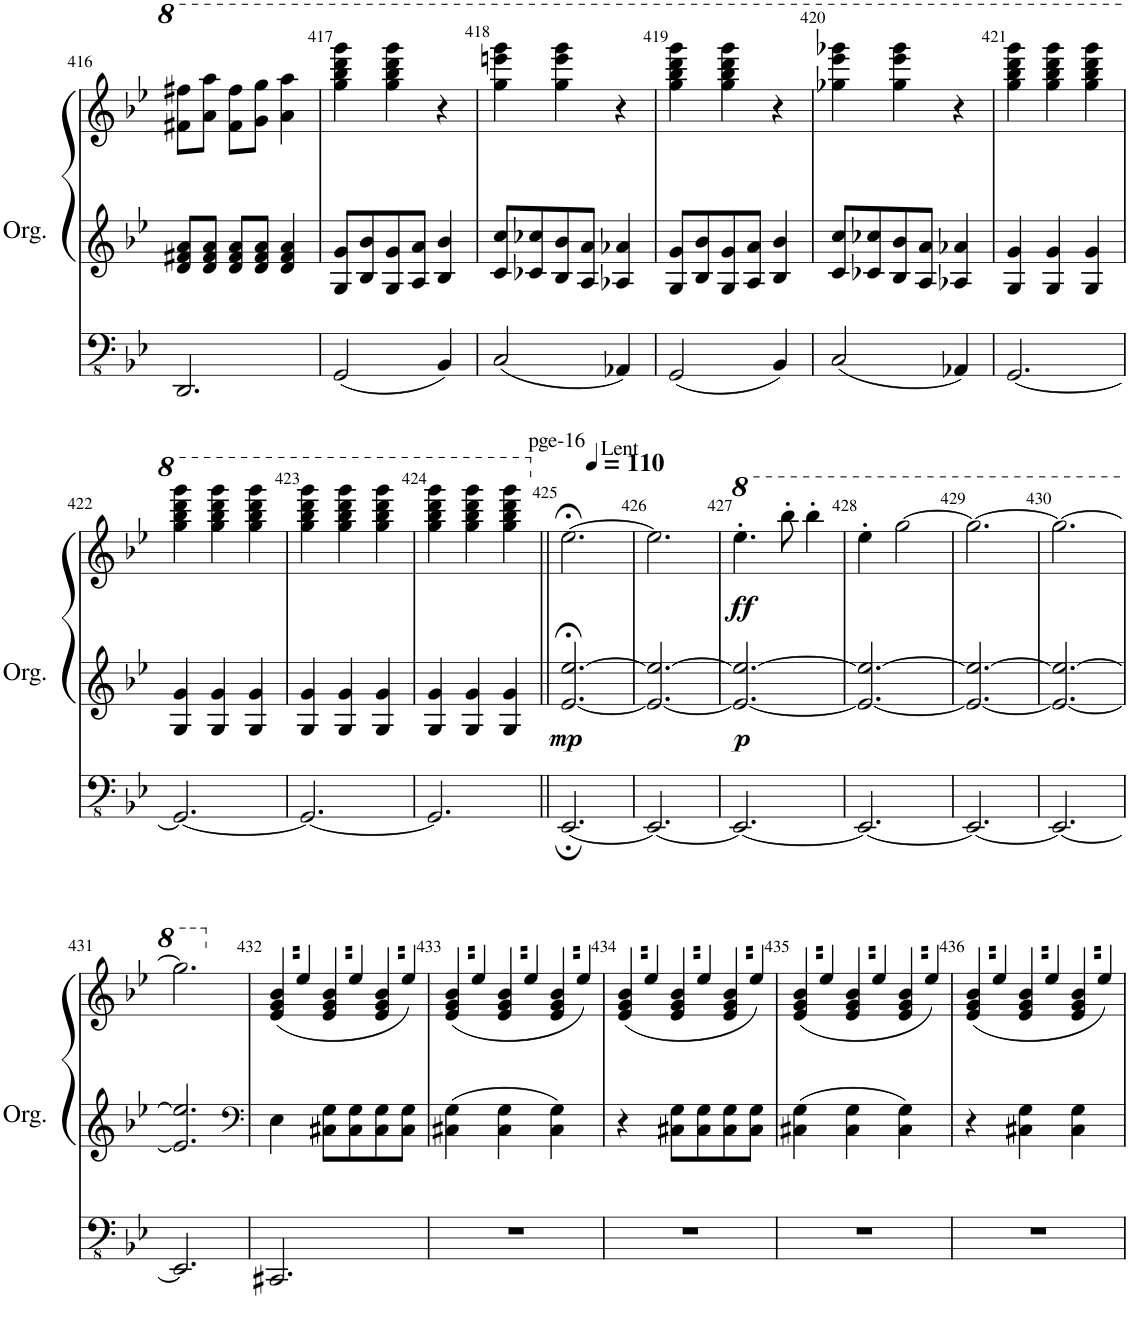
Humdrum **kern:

**kern	**kern	**kern	**dynam
*part1	*part1	*part1	*part1
*staff3	*staff2	*staff1	*staff1/2/3
*I"Orgue à tuyaux	*	*	*
*I'Org.	*	*	*
!!LO:PB:g=z
*clefFv4	*clefG2	*clefG2	*
*k[b-e-]	*k[b-e-]	*k[b-e-]	*
*M3/4	*M3/4	*M3/4	*
=416	=416	=416	=416
2.DDD/	8d/ 8f#X/ 8a/L	8ff#X\ 8fff#X\L	.
.	8d/ 8f#/ 8a/J	8aa\ 8aaa\J	.
.	8d/ 8f#/ 8a/L	8ff#\ 8fff#\L	.
.	8d/ 8f#/ 8a/J	8gg\ 8ggg\J	.
.	4d/ 4f#/ 4a/	4aa\ 4aaa\	.
=417	=417	=417	=417
2GGG/	8G/ 8g/L	4ggg\ 4bbb-\ 4dddd\ 4gggg\	.
.	8B-/ 8b-/	.	.
.	8G/ 8g/	4ggg\ 4bbb-\ 4dddd\ 4gggg\	.
.	8A/ 8a/J	.	.
4BBB-/	4B-/ 4b-/	4r	.
=418	=418	=418	=418
2CC/	8c/ 8cc/L	4ggg\ 4eeeen\ 4gggg\	.
.	8c-X/ 8cc-X/	.	.
.	8B-/ 8b-/	4ggg\ 4eeee\ 4gggg\	.
.	8A/ 8a/J	.	.
4AAA-X/	4A-X/ 4a-X/	4r	.
=419	=419	=419	=419
2GGG/	8G/ 8g/L	4ggg\ 4bbb-\ 4dddd\ 4gggg\	.
.	8B-/ 8b-/	.	.
.	8G/ 8g/	4ggg\ 4bbb-\ 4dddd\ 4gggg\	.
.	8A/ 8a/J	.	.
4BBB-/	4B-/ 4b-/	4r	.
=420	=420	=420	=420
2CC/	8c/ 8cc/L	4ggg-X\ 4eeee-\ 4gggg-X\	.
.	8c-X/ 8cc-X/	.	.
.	8B-/ 8b-/	4ggg-\ 4eeee-\ 4gggg-\	.
.	8A/ 8a/J	.	.
4AAA-X/	4A-X/ 4a-X/	4r	.
=421	=421	=421	=421
[2.GGG/	4G/ 4g/	4ggg\ 4bbb-\ 4dddd\ 4gggg\	.
.	4G/ 4g/	4ggg\ 4bbb-\ 4dddd\ 4gggg\	.
.	4G/ 4g/	4ggg\ 4bbb-\ 4dddd\ 4gggg\	.
!!LO:LB:g=z
=422	=422	=422	=422
2.GGG/_	4G/ 4g/	4ggg\ 4bbb-\ 4dddd\ 4gggg\	.
.	4G/ 4g/	4ggg\ 4bbb-\ 4dddd\ 4gggg\	.
.	4G/ 4g/	4ggg\ 4bbb-\ 4dddd\ 4gggg\	.
=423	=423	=423	=423
2.GGG/_	4G/ 4g/	4ggg\ 4bbb-\ 4dddd\ 4gggg\	.
.	4G/ 4g/	4ggg\ 4bbb-\ 4dddd\ 4gggg\	.
.	4G/ 4g/	4ggg\ 4bbb-\ 4dddd\ 4gggg\	.
=424	=424	=424	=424
2.GGG/]	4G/ 4g/	4ggg\ 4bbb-\ 4dddd\ 4gggg\	.
.	4G/ 4g/	4ggg\ 4bbb-\ 4dddd\ 4gggg\	.
.	4G/ 4g/	4ggg\ 4bbb-\ 4dddd\ 4gggg\	.
=425||	=425||	=425||	=425||
*	*	*MM110	*
!	!	!LO:TX:a:t=pge-16	!
!	!	!LO:TX:a:t=Lent	!
!	!	!	!LO:DY:b=2
[2.EEE-;/	[2.e-/;< [2.ee-/;<	[2.ee-;<\	mp
=426	=426	=426	=426
2.EEE-/_	2.e-/_ 2.ee-/_	2.ee-\]	.
=427	=427	=427	=427
*	*	*8va	*
!	!	!	!LO:DY:b=2
!	!	!	!LO:DY:n=1:b
2.EEE-/_	2.e-/_ 2.ee-/_	4.eee-'\	p ff
.	.	8bbb-'\	.
.	.	4bbb-'\	.
=428	=428	=428	=428
2.EEE-/_	2.e-/_ 2.ee-/_	4eee-'\	.
.	.	[2ggg\	.
=429	=429	=429	=429
2.EEE-/_	2.e-/_ 2.ee-/_	2.ggg\_	.
=430	=430	=430	=430
2.EEE-/_	2.e-/_ 2.ee-/_	2.ggg\_	.
!!LO:LB:g=z
=431	=431	=431	=431
2.EEE-/]	2.e-/] 2.ee-/]	2.ggg\]	.
=432	=432	=432	=432
*	*clefF4	*	*
*	*	*X8va	*
*	*	*tremolo	*
2.CCC#X/	4E-\	(32e-/ 32g/ 32b-/LLL	.
.	.	32ee-/	.
.	.	32e-/ 32g/ 32b-/	.
.	.	32ee-/	.
.	.	32e-/ 32g/ 32b-/	.
.	.	32ee-/	.
.	.	32e-/ 32g/ 32b-/	.
.	.	32ee-/JJJ	.
.	8C#X\ 8G\L	32e-/ 32g/ 32b-/LLL	.
.	.	32ee-/	.
.	.	32e-/ 32g/ 32b-/	.
.	.	32ee-/	.
.	8C#\ 8G\	32e-/ 32g/ 32b-/	.
.	.	32ee-/	.
.	.	32e-/ 32g/ 32b-/	.
.	.	32ee-/JJJ	.
.	8C#\ 8G\	32e-/ 32g/ 32b-/LLL	.
.	.	32ee-/)	.
.	.	32e-/ 32g/ 32b-/	.
.	.	32ee-/)	.
.	8C#\ 8G\J	32e-/ 32g/ 32b-/	.
.	.	32ee-/)	.
.	.	32e-/ 32g/ 32b-/	.
.	.	32ee-/)JJJ	.
=433	=433	=433	=433
2.r	4C#X\ 4G\	(32e-/ 32g/ 32b-/LLL	.
.	.	32ee-/	.
.	.	32e-/ 32g/ 32b-/	.
.	.	32ee-/	.
.	.	32e-/ 32g/ 32b-/	.
.	.	32ee-/	.
.	.	32e-/ 32g/ 32b-/	.
.	.	32ee-/JJJ	.
.	4C#\ 4G\	32e-/ 32g/ 32b-/LLL	.
.	.	32ee-/	.
.	.	32e-/ 32g/ 32b-/	.
.	.	32ee-/	.
.	.	32e-/ 32g/ 32b-/	.
.	.	32ee-/	.
.	.	32e-/ 32g/ 32b-/	.
.	.	32ee-/JJJ	.
.	4C#\ 4G\	32e-/ 32g/ 32b-/LLL	.
.	.	32ee-/)	.
.	.	32e-/ 32g/ 32b-/	.
.	.	32ee-/)	.
.	.	32e-/ 32g/ 32b-/	.
.	.	32ee-/)	.
.	.	32e-/ 32g/ 32b-/	.
.	.	32ee-/)JJJ	.
=434	=434	=434	=434
2.r	4r	(32e-/ 32g/ 32b-/LLL	.
.	.	32ee-/	.
.	.	32e-/ 32g/ 32b-/	.
.	.	32ee-/	.
.	.	32e-/ 32g/ 32b-/	.
.	.	32ee-/	.
.	.	32e-/ 32g/ 32b-/	.
.	.	32ee-/JJJ	.
.	8C#X\ 8G\L	32e-/ 32g/ 32b-/LLL	.
.	.	32ee-/	.
.	.	32e-/ 32g/ 32b-/	.
.	.	32ee-/	.
.	8C#\ 8G\	32e-/ 32g/ 32b-/	.
.	.	32ee-/	.
.	.	32e-/ 32g/ 32b-/	.
.	.	32ee-/JJJ	.
.	8C#\ 8G\	32e-/ 32g/ 32b-/LLL	.
.	.	32ee-/)	.
.	.	32e-/ 32g/ 32b-/	.
.	.	32ee-/)	.
.	8C#\ 8G\J	32e-/ 32g/ 32b-/	.
.	.	32ee-/)	.
.	.	32e-/ 32g/ 32b-/	.
.	.	32ee-/)JJJ	.
=435	=435	=435	=435
2.r	4C#X\ 4G\	(32e-/ 32g/ 32b-/LLL	.
.	.	32ee-/	.
.	.	32e-/ 32g/ 32b-/	.
.	.	32ee-/	.
.	.	32e-/ 32g/ 32b-/	.
.	.	32ee-/	.
.	.	32e-/ 32g/ 32b-/	.
.	.	32ee-/JJJ	.
.	4C#\ 4G\	32e-/ 32g/ 32b-/LLL	.
.	.	32ee-/	.
.	.	32e-/ 32g/ 32b-/	.
.	.	32ee-/	.
.	.	32e-/ 32g/ 32b-/	.
.	.	32ee-/	.
.	.	32e-/ 32g/ 32b-/	.
.	.	32ee-/JJJ	.
.	4C#\ 4G\	32e-/ 32g/ 32b-/LLL	.
.	.	32ee-/)	.
.	.	32e-/ 32g/ 32b-/	.
.	.	32ee-/)	.
.	.	32e-/ 32g/ 32b-/	.
.	.	32ee-/)	.
.	.	32e-/ 32g/ 32b-/	.
.	.	32ee-/)JJJ	.
=436	=436	=436	=436
2.r	4r	(32e-/ 32g/ 32b-/LLL	.
.	.	32ee-/	.
.	.	32e-/ 32g/ 32b-/	.
.	.	32ee-/	.
.	.	32e-/ 32g/ 32b-/	.
.	.	32ee-/	.
.	.	32e-/ 32g/ 32b-/	.
.	.	32ee-/JJJ	.
.	4C#X\ 4G\	32e-/ 32g/ 32b-/LLL	.
.	.	32ee-/	.
.	.	32e-/ 32g/ 32b-/	.
.	.	32ee-/	.
.	.	32e-/ 32g/ 32b-/	.
.	.	32ee-/	.
.	.	32e-/ 32g/ 32b-/	.
.	.	32ee-/JJJ	.
.	4C#\ 4G\	32e-/ 32g/ 32b-/LLL	.
.	.	32ee-/)	.
.	.	32e-/ 32g/ 32b-/	.
.	.	32ee-/)	.
.	.	32e-/ 32g/ 32b-/	.
.	.	32ee-/)	.
.	.	32e-/ 32g/ 32b-/	.
.	.	32ee-/)JJJ	.
*	*	*Xtremolo	*
.	.	.	.
.	.	.	.
.	.	.	.
.	.	.	.
=	=	=	=
*-	*-	*-	*-
